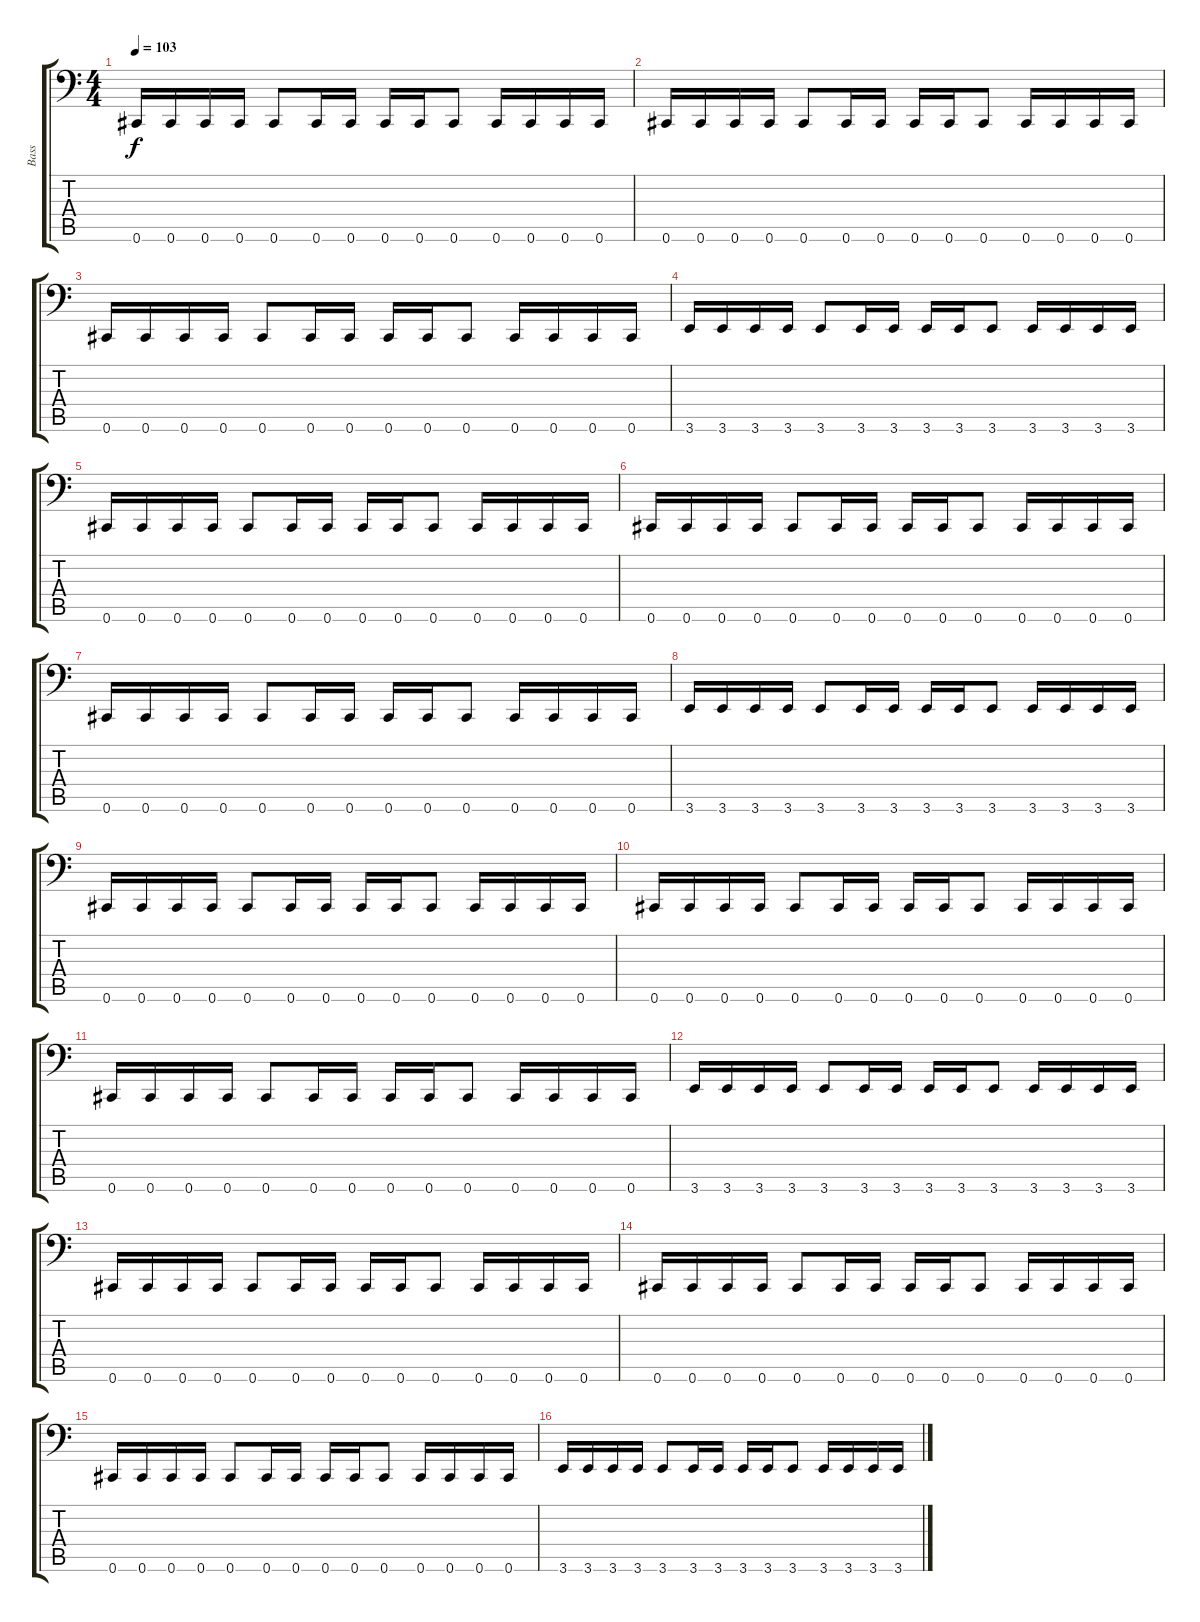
\track ("Bass" "Bass") {instrument electricbasspick}
\staff {score tabs}
\tuning (Db3 Ab2 E2 B1 Gb1 Db1) {hide}
\ts (4 4)
\tempo 103
\clef f4
\ks c
0.6.16{dy f} 0.6.16 0.6.16 0.6.16 0.6.8 0.6.16 0.6.16 0.6.16 0.6.16 0.6.8 0.6.16 0.6.16 0.6.16 0.6.16 |
0.6.16 0.6.16 0.6.16 0.6.16 0.6.8 0.6.16 0.6.16 0.6.16 0.6.16 0.6.8 0.6.16 0.6.16 0.6.16 0.6.16 |
0.6.16 0.6.16 0.6.16 0.6.16 0.6.8 0.6.16 0.6.16 0.6.16 0.6.16 0.6.8 0.6.16 0.6.16 0.6.16 0.6.16 |
3.6.16 3.6.16 3.6.16 3.6.16 3.6.8 3.6.16 3.6.16 3.6.16 3.6.16 3.6.8 3.6.16 3.6.16 3.6.16 3.6.16 |
0.6.16 0.6.16 0.6.16 0.6.16 0.6.8 0.6.16 0.6.16 0.6.16 0.6.16 0.6.8 0.6.16 0.6.16 0.6.16 0.6.16 |
0.6.16 0.6.16 0.6.16 0.6.16 0.6.8 0.6.16 0.6.16 0.6.16 0.6.16 0.6.8 0.6.16 0.6.16 0.6.16 0.6.16 |
0.6.16 0.6.16 0.6.16 0.6.16 0.6.8 0.6.16 0.6.16 0.6.16 0.6.16 0.6.8 0.6.16 0.6.16 0.6.16 0.6.16 |
3.6.16 3.6.16 3.6.16 3.6.16 3.6.8 3.6.16 3.6.16 3.6.16 3.6.16 3.6.8 3.6.16 3.6.16 3.6.16 3.6.16 |
0.6.16 0.6.16 0.6.16 0.6.16 0.6.8 0.6.16 0.6.16 0.6.16 0.6.16 0.6.8 0.6.16 0.6.16 0.6.16 0.6.16 |
0.6.16 0.6.16 0.6.16 0.6.16 0.6.8 0.6.16 0.6.16 0.6.16 0.6.16 0.6.8 0.6.16 0.6.16 0.6.16 0.6.16 |
0.6.16 0.6.16 0.6.16 0.6.16 0.6.8 0.6.16 0.6.16 0.6.16 0.6.16 0.6.8 0.6.16 0.6.16 0.6.16 0.6.16 |
3.6.16 3.6.16 3.6.16 3.6.16 3.6.8 3.6.16 3.6.16 3.6.16 3.6.16 3.6.8 3.6.16 3.6.16 3.6.16 3.6.16 |
0.6.16 0.6.16 0.6.16 0.6.16 0.6.8 0.6.16 0.6.16 0.6.16 0.6.16 0.6.8 0.6.16 0.6.16 0.6.16 0.6.16 |
0.6.16 0.6.16 0.6.16 0.6.16 0.6.8 0.6.16 0.6.16 0.6.16 0.6.16 0.6.8 0.6.16 0.6.16 0.6.16 0.6.16 |
0.6.16 0.6.16 0.6.16 0.6.16 0.6.8 0.6.16 0.6.16 0.6.16 0.6.16 0.6.8 0.6.16 0.6.16 0.6.16 0.6.16 |
3.6.16 3.6.16 3.6.16 3.6.16 3.6.8 3.6.16 3.6.16 3.6.16 3.6.16 3.6.8 3.6.16 3.6.16 3.6.16 3.6.16
